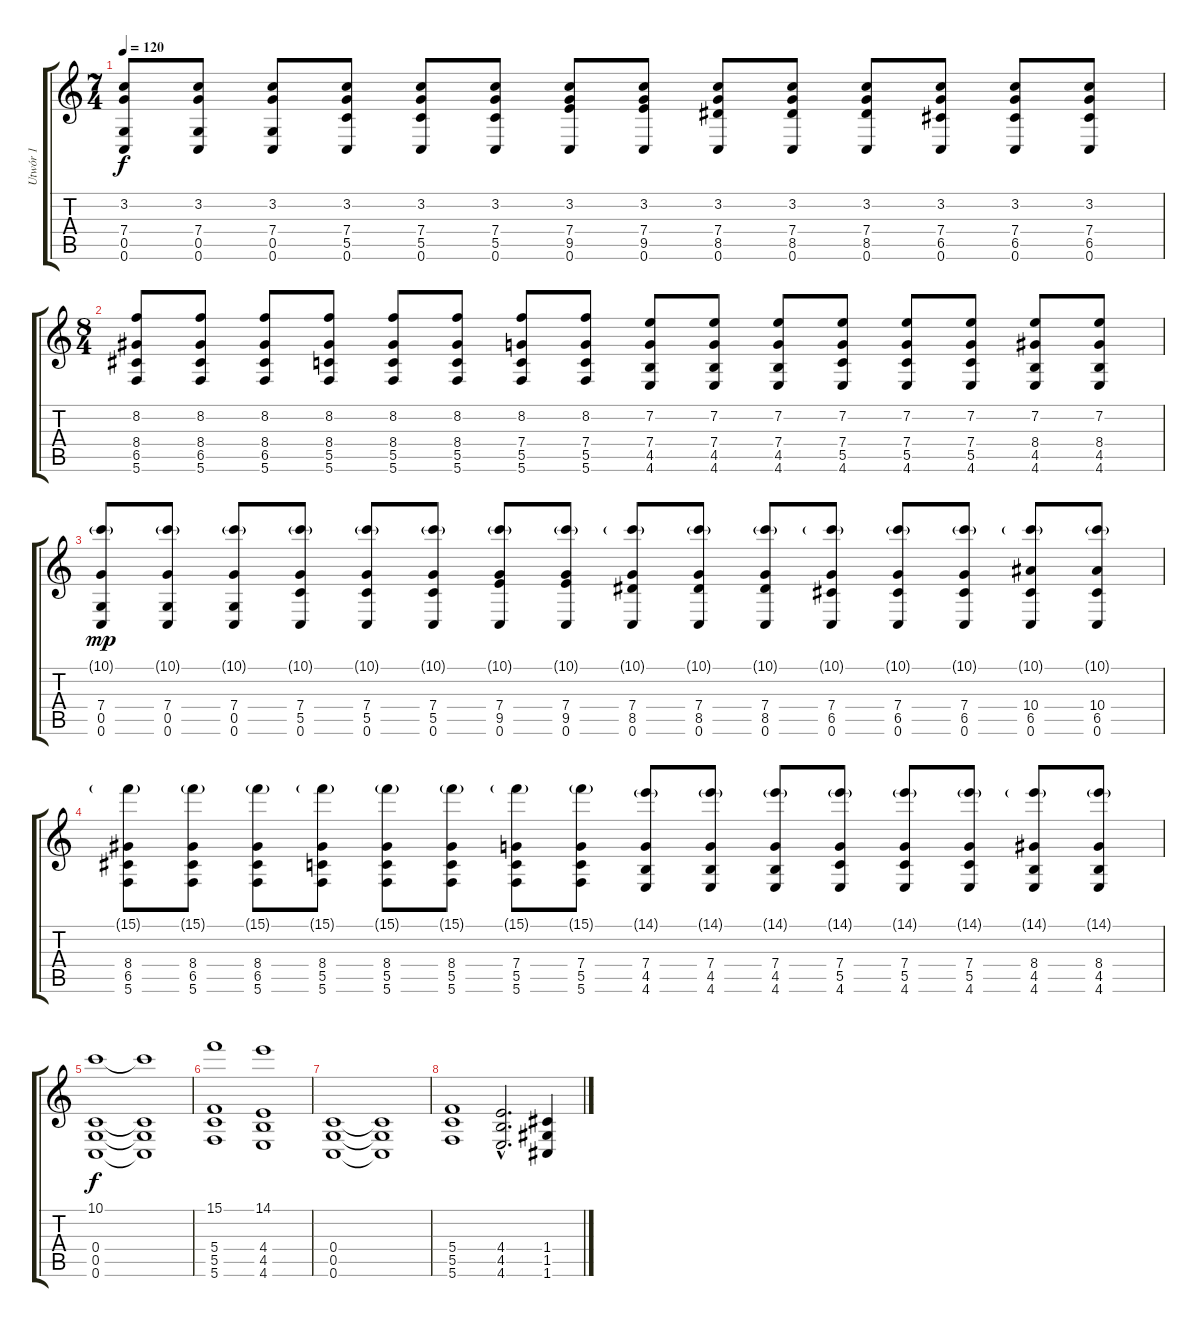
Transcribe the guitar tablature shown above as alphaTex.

\track ("Utwór 1" "Utwór 1") {instrument overdrivenguitar}
\staff {score tabs}
\tuning (D4 A3 F3 C3 G2 C2) {hide}
\ts (7 4)
\tempo 120
\clef g2
\ks c
(3.2 7.4 0.5 0.6).8{dy f} (3.2 7.4 0.5 0.6).8 (3.2 7.4 0.5 0.6).8 (3.2 7.4 5.5 0.6).8 (3.2 7.4 5.5 0.6).8 (3.2 7.4 5.5 0.6).8 (3.2 7.4 9.5 0.6).8 (3.2 7.4 9.5 0.6).8 (3.2 7.4 8.5 0.6).8 (3.2 7.4 8.5 0.6).8 (3.2 7.4 8.5 0.6).8 (3.2 7.4 6.5 0.6).8 (3.2 7.4 6.5 0.6).8 (3.2 7.4 6.5 0.6).8 |
\ts (8 4)
(8.2 8.4 6.5 5.6).8 (8.2 8.4 6.5 5.6).8 (8.2 8.4 6.5 5.6).8 (8.2 8.4 5.5 5.6).8 (8.2 8.4 5.5 5.6).8 (8.2 8.4 5.5 5.6).8 (8.2 7.4 5.5 5.6).8 (8.2 7.4 5.5 5.6).8 (7.2 7.4 4.5 4.6).8 (7.2 7.4 4.5 4.6).8 (7.2 7.4 4.5 4.6).8 (7.2 7.4 5.5 4.6).8 (7.2 7.4 5.5 4.6).8 (7.2 7.4 5.5 4.6).8 (7.2 8.4 4.5 4.6).8 (7.2 8.4 4.5 4.6).8 |
(10.1{g} 7.4 0.5 0.6).8{dy mp} (10.1{g} 7.4 0.5 0.6).8 (10.1{g} 7.4 0.5 0.6).8 (10.1{g} 7.4 5.5 0.6).8 (10.1{g} 7.4 5.5 0.6).8 (10.1{g} 7.4 5.5 0.6).8 (10.1{g} 7.4 9.5 0.6).8 (10.1{g} 7.4 9.5 0.6).8 (10.1{g} 7.4 8.5 0.6).8 (10.1{g} 7.4 8.5 0.6).8 (10.1{g} 7.4 8.5 0.6).8 (10.1{g} 7.4 6.5 0.6).8 (10.1{g} 7.4 6.5 0.6).8 (10.1{g} 7.4 6.5 0.6).8 (10.1{g} 10.4 6.5 0.6).8 (10.1{g} 10.4 6.5 0.6).8 |
(15.1{g} 8.4 6.5 5.6).8 (15.1{g} 8.4 6.5 5.6).8 (15.1{g} 8.4 6.5 5.6).8 (15.1{g} 8.4 5.5 5.6).8 (15.1{g} 8.4 5.5 5.6).8 (15.1{g} 8.4 5.5 5.6).8 (15.1{g} 7.4 5.5 5.6).8 (15.1{g} 7.4 5.5 5.6).8 (14.1{g} 7.4 4.5 4.6).8 (14.1{g} 7.4 4.5 4.6).8 (14.1{g} 7.4 4.5 4.6).8 (14.1{g} 7.4 5.5 4.6).8 (14.1{g} 7.4 5.5 4.6).8 (14.1{g} 7.4 5.5 4.6).8 (14.1{g} 8.4 4.5 4.6).8 (14.1{g} 8.4 4.5 4.6).8 |
(10.1 0.4 0.5 0.6).1{dy f} (10.1{t} 0.4{t} 0.5{t} 0.6{t}).1 |
(15.1 5.4 5.5 5.6).1 (14.1 4.4 4.5 4.6).1 |
(0.4 0.5 0.6).1 (0.4{t} 0.5{t} 0.6{t}).1 |
(5.4 5.5 5.6).1 (4.4{hac} 4.5{hac} 4.6{hac}).2{d} (1.4 1.5 1.6).4
